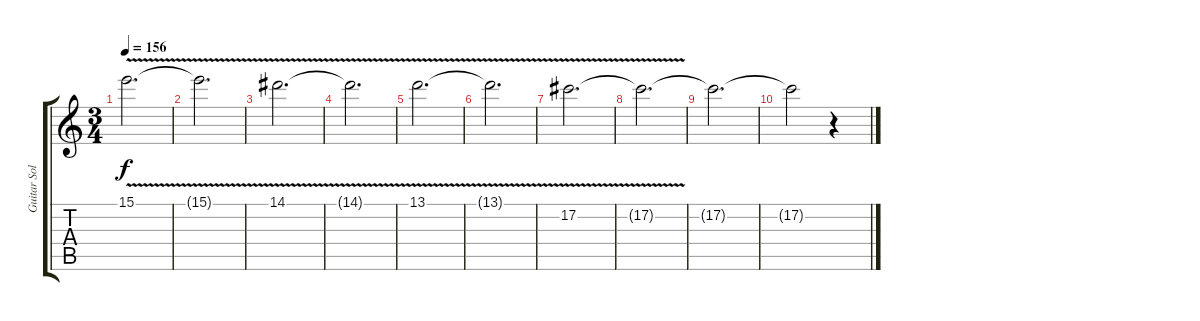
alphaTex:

\track ("Guitar Solo" "Guitar Sol") {instrument overdrivenguitar}
\staff {score tabs}
\tuning (Db4 Ab3 Gb3 Db3 Gb2 Db2) {hide}
\ts (3 4)
\section ("" "")
\tempo 156
\clef g2
\ks c
15.1{v}.2{d dy f} |
15.1{t}.2{d} |
14.1{v}.2{d} |
14.1{t}.2{d} |
13.1{v}.2{d} |
13.1{t}.2{d} |
17.2{v}.2{d} |
17.2{t}.2{d} |
17.2{t}.2{d} |
17.2{t}.2 r.4
